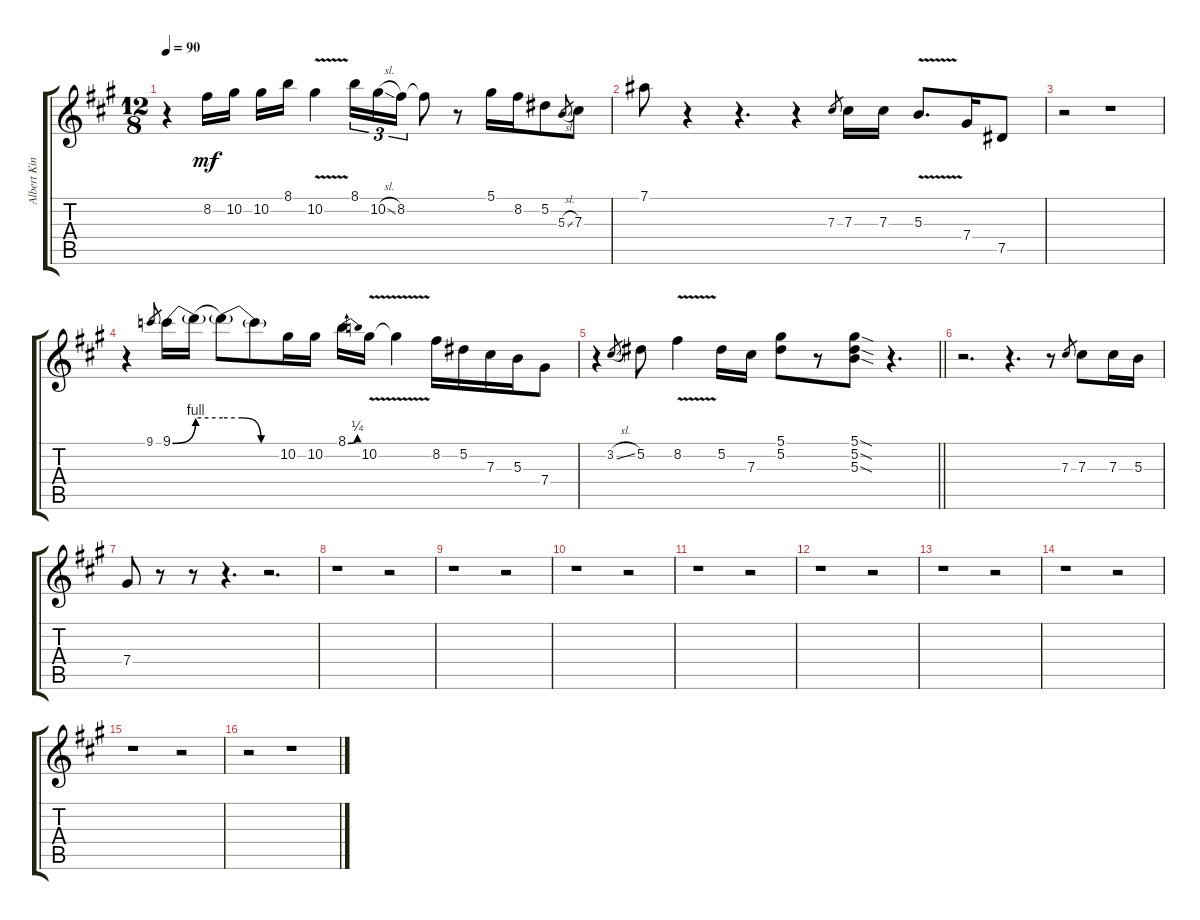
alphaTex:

\track ("Albert King w/amp overdrive" "Albert Kin") {instrument overdrivenguitar}
\staff {score tabs}
\tuning (Eb4 Bb3 Gb3 Db3 Ab2 Eb2) {hide}
\ts (12 8)
\tempo 90
\clef g2
\ks a
r.4{dy mf} 8.2.16 10.2.16 10.2.16 8.1.16 10.2{v}.4 8.1.16{tu (3 2)} 10.2{sl}.16{tu (3 2)} 8.2.16{tu (3 2)} 8.2{t}.8 r.8 5.1.16 8.2.16 5.2.8 5.3{sl}.8{gr} 7.3.8 |
7.1.8 r.4 r.4{d} r.4 7.3.8{gr} 7.3.16 7.3.16 5.3{v}.8{d} 7.4.16 7.5.8 |
r.2 r.1 |
r.4 9.1.8{gr} 9.1{be (bend 0 0 60 4)}.16 9.1{be (hold 0 4 60 4) t}.16 9.1{be (custom 0 4 20 4 40 0 60 0) t}.8 9.1{t}.8 10.2.16 10.2.16 8.1{be (bend 0 0 60 1)}.16 10.2{v}.16 10.2{v t}.4 8.2.16 5.2.16 7.3.16 5.3.16 7.4.8 |
\barLineRight lightlight
r.4 3.2{sl}.8{gr} 5.2.8 8.2{v}.4 5.2.16 7.3.16 (5.1 5.2).8 r.8 (5.1{sod} 5.2{sod} 5.3{sod}).8 r.4{d} |
r.2{d} r.4{d} r.8 7.3.8{gr} 7.3.8 7.3.16 5.3.16 |
7.4.8 r.8 r.8 r.4{d} r.2{d} |
r.1 r.2 |
r.1 r.2 |
r.1 r.2 |
r.1 r.2 |
r.1 r.2 |
r.1 r.2 |
r.1 r.2 |
r.1 r.2 |
r.2 r.1
